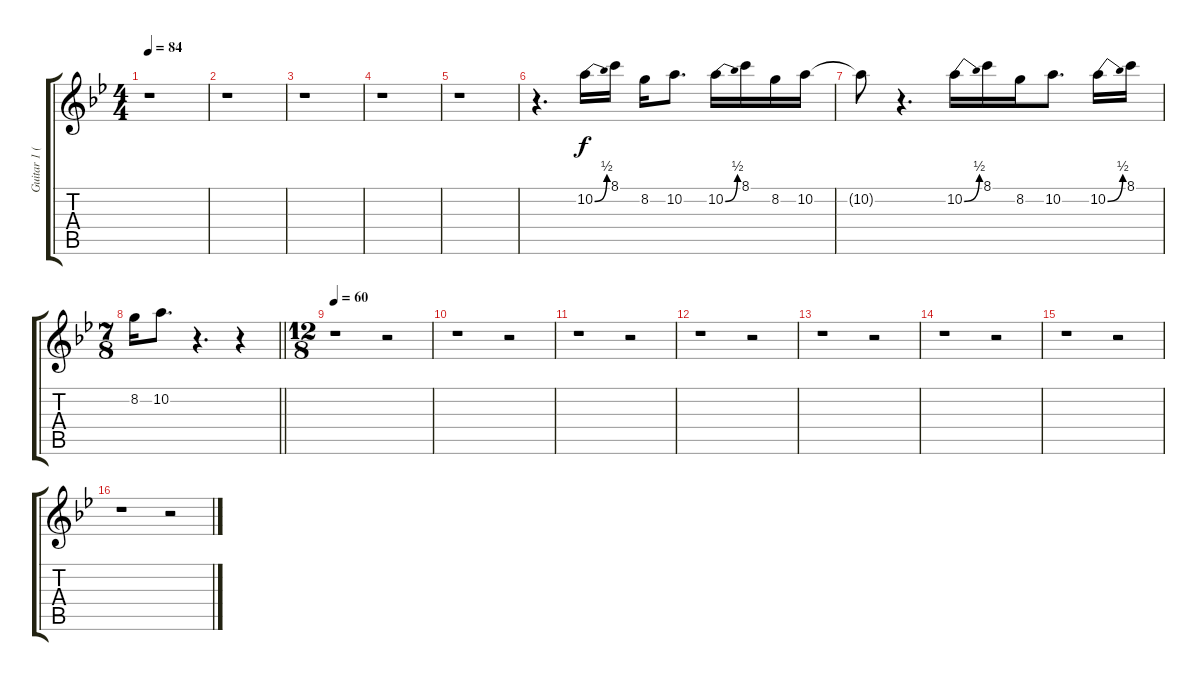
\track ("Guitar 1 (Electric)" "Guitar 1 (") {instrument overdrivenguitar}
\staff {score tabs}
\tuning (E4 B3 G3 D3 A2 E2) {hide}
\ts (4 4)
\tempo 84
\clef g2
\ks bb
r.1{dy f instrument overdrivenguitar} |
r.1 |
r.1 |
r.1 |
r.1 |
r.4{d} 10.2{be (bend 0 0 60 2)}.16 8.1.16 8.2.16 10.2.8{d} 10.2{be (bend 0 0 60 2)}.16 8.1.16 8.2.16 10.2.16 |
10.2{t}.8 r.4{d} 10.2{be (bend 0 0 60 2)}.16 8.1.16 8.2.16 10.2.8{d} 10.2{be (bend 0 0 60 2)}.16 8.1.16 |
\ts (7 8)
\barLineRight lightlight
8.2.16 10.2.8{d} r.4{d} r.4 |
\ts (12 8)
\tempo 60
r.1 r.2 |
r.1 r.2 |
r.1 r.2 |
r.1 r.2 |
r.1 r.2 |
r.1 r.2 |
r.1 r.2 |
r.1 r.2
